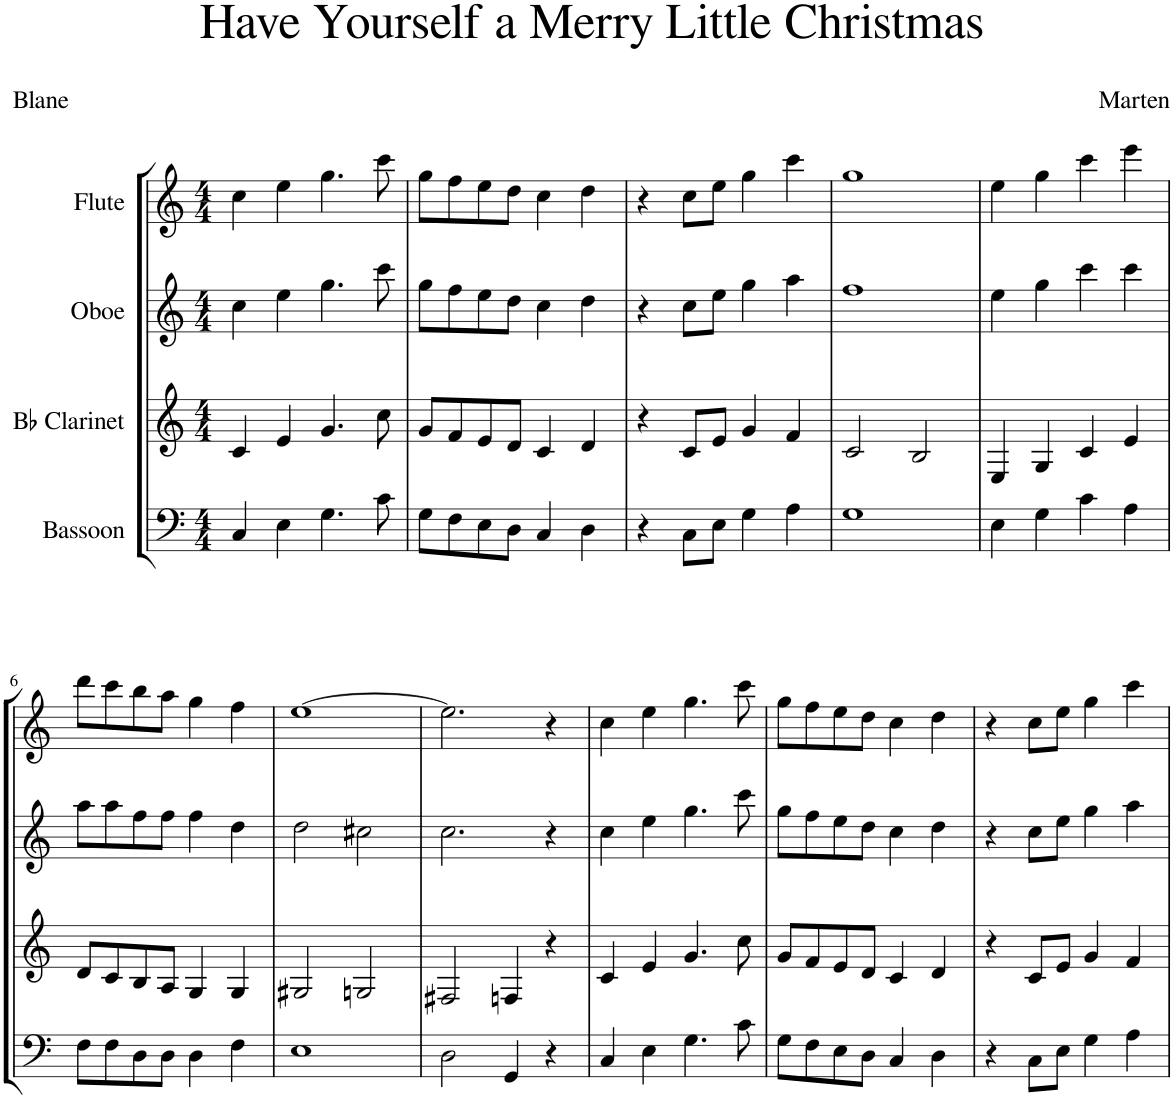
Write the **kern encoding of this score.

**kern	**kern	**kern	**kern
*part4	*part3	*part2	*part1
*staff4	*staff3	*staff2	*staff1
*I"Bassoon	*I"Bb Clarinet	*I"Oboe	*I"Flute
*I'Bsn	*I'Cl	*I'Ob	*I'Fl
*clefF4	*clefG2	*clefG2	*clefG2
*	*ITrd1c2	*	*
*k[]	*k[]	*k[]	*k[]
*M4/4	*M4/4	*M4/4	*M4/4
=1	=1	=1	=1
4C/	4c/	4cc\	4cc\
4E\	4e/	4ee\	4ee\
4.G\	4.g/	4.gg\	4.gg\
8c\	8cc\	8ccc\	8ccc\
=2	=2	=2	=2
8G\L	8g/L	8gg\L	8gg\L
8F\	8f/	8ff\	8ff\
8E\	8e/	8ee\	8ee\
8D\J	8d/J	8dd\J	8dd\J
4C/	4c/	4cc\	4cc\
4D\	4d/	4dd\	4dd\
=3	=3	=3	=3
4r	4r	4r	4r
8C\L	8c/L	8cc\L	8cc\L
8E\J	8e/J	8ee\J	8ee\J
4G\	4g/	4gg\	4gg\
4A\	4f/	4aa\	4ccc\
=4	=4	=4	=4
1G	2c/	1ff	1gg
.	2B/	.	.
=5	=5	=5	=5
4E\	4E/	4ee\	4ee\
4G\	4G/	4gg\	4gg\
4c\	4c/	4ccc\	4ccc\
4A\	4e/	4ccc\	4eee\
!!LO:LB:g=z
=6	=6	=6	=6
8F\L	8d/L	8aa\L	8ddd\L
8F\	8c/	8aa\	8ccc\
8D\	8B/	8ff\	8bb\
8D\J	8A/J	8ff\J	8aa\J
4D\	4G/	4ff\	4gg\
4F\	4G/	4dd\	4ff\
=7	=7	=7	=7
1E	2G#X/	2dd\	[1ee
.	2Gn/	2cc#X\	.
=8	=8	=8	=8
2D\	2F#X/	2.cc\	2.ee\]
4GG/	4Fn/	.	.
4r	4r	4r	4r
=9	=9	=9	=9
4C/	4c/	4cc\	4cc\
4E\	4e/	4ee\	4ee\
4.G\	4.g/	4.gg\	4.gg\
8c\	8cc\	8ccc\	8ccc\
=10	=10	=10	=10
8G\L	8g/L	8gg\L	8gg\L
8F\	8f/	8ff\	8ff\
8E\	8e/	8ee\	8ee\
8D\J	8d/J	8dd\J	8dd\J
4C/	4c/	4cc\	4cc\
4D\	4d/	4dd\	4dd\
=11	=11	=11	=11
4r	4r	4r	4r
8C\L	8c/L	8cc\L	8cc\L
8E\J	8e/J	8ee\J	8ee\J
4G\	4g/	4gg\	4gg\
4A\	4f/	4aa\	4ccc\
=	=	=	=
*-	*-	*-	*-
